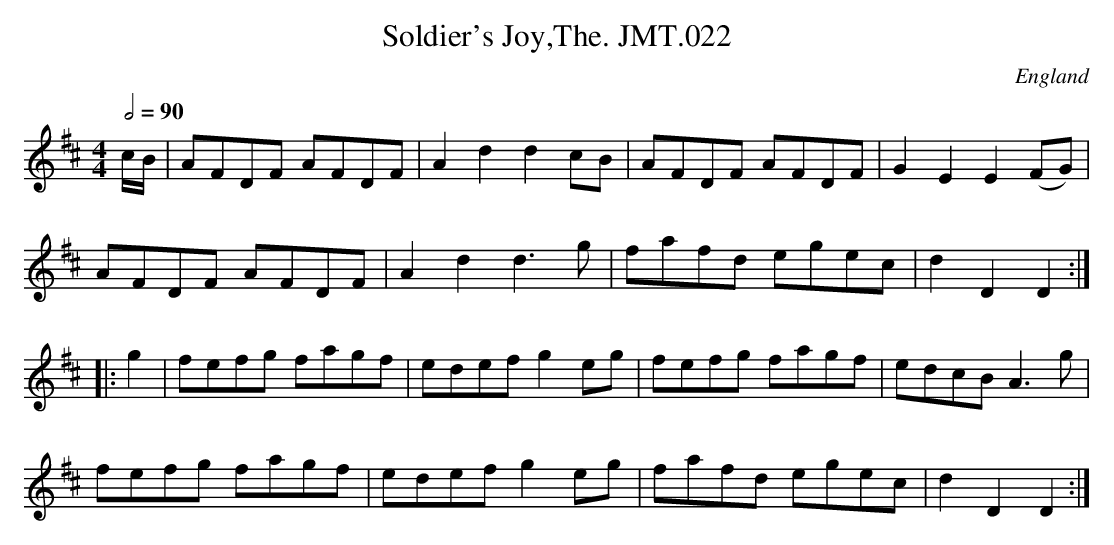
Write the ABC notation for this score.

X:1
T:Soldier's Joy,The. JMT.022
L:1/8
M:4/4
O:England
Q:1/2=90
K:D
c/B/|AFDF AFDF|A2d2d2cB|AFDF AFDF|G2E2E2(FG)|!
AFDF AFDF|A2d2d3g|fafd egec|d2D2D2:|!
|:g2|fefg fagf|edefg2eg|fefg fagf|edcBA3g|!
fefg fagf|edefg2eg|fafd egec|d2D2D2:|
